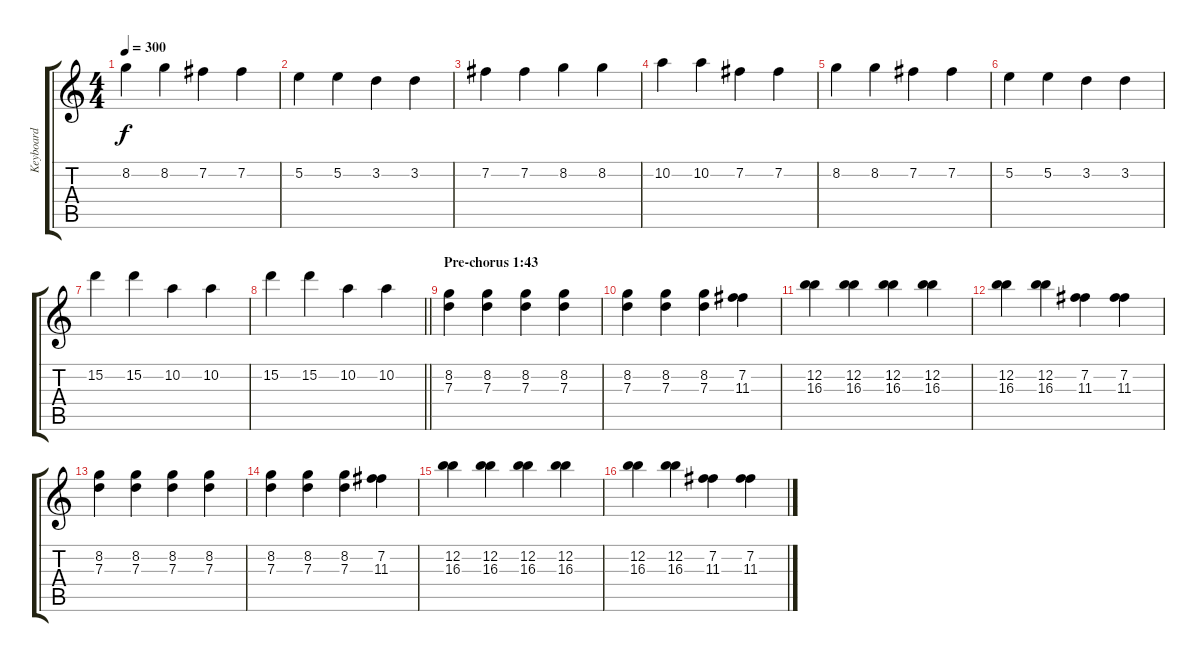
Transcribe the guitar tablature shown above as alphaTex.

\track ("Keyboard" "Keyboard") {instrument electricguitarjazz}
\staff {score tabs}
\tuning (E4 B3 G3 D3 A2 E2) {hide}
\ts (4 4)
\tempo 300
\clef g2
\ks c
8.2.4{dy f} 8.2.4 7.2.4 7.2.4 |
5.2.4 5.2.4 3.2.4 3.2.4 |
7.2.4 7.2.4 8.2.4 8.2.4 |
10.2.4 10.2.4 7.2.4 7.2.4 |
8.2.4 8.2.4 7.2.4 7.2.4 |
5.2.4 5.2.4 3.2.4 3.2.4 |
15.2.4 15.2.4 10.2.4 10.2.4 |
\barLineRight lightlight
15.2.4 15.2.4 10.2.4 10.2.4 |
\section ("" "Pre-chorus 1:43")
(8.2 7.3).4 (8.2 7.3).4 (8.2 7.3).4 (8.2 7.3).4 |
(8.2 7.3).4 (8.2 7.3).4 (8.2 7.3).4 (7.2 11.3).4 |
(12.2 16.3).4 (12.2 16.3).4 (12.2 16.3).4 (12.2 16.3).4 |
(12.2 16.3).4 (12.2 16.3).4 (7.2 11.3).4 (7.2 11.3).4 |
(8.2 7.3).4 (8.2 7.3).4 (8.2 7.3).4 (8.2 7.3).4 |
(8.2 7.3).4 (8.2 7.3).4 (8.2 7.3).4 (7.2 11.3).4 |
(12.2 16.3).4 (12.2 16.3).4 (12.2 16.3).4 (12.2 16.3).4 |
(12.2 16.3).4 (12.2 16.3).4 (7.2 11.3).4 (7.2 11.3).4
